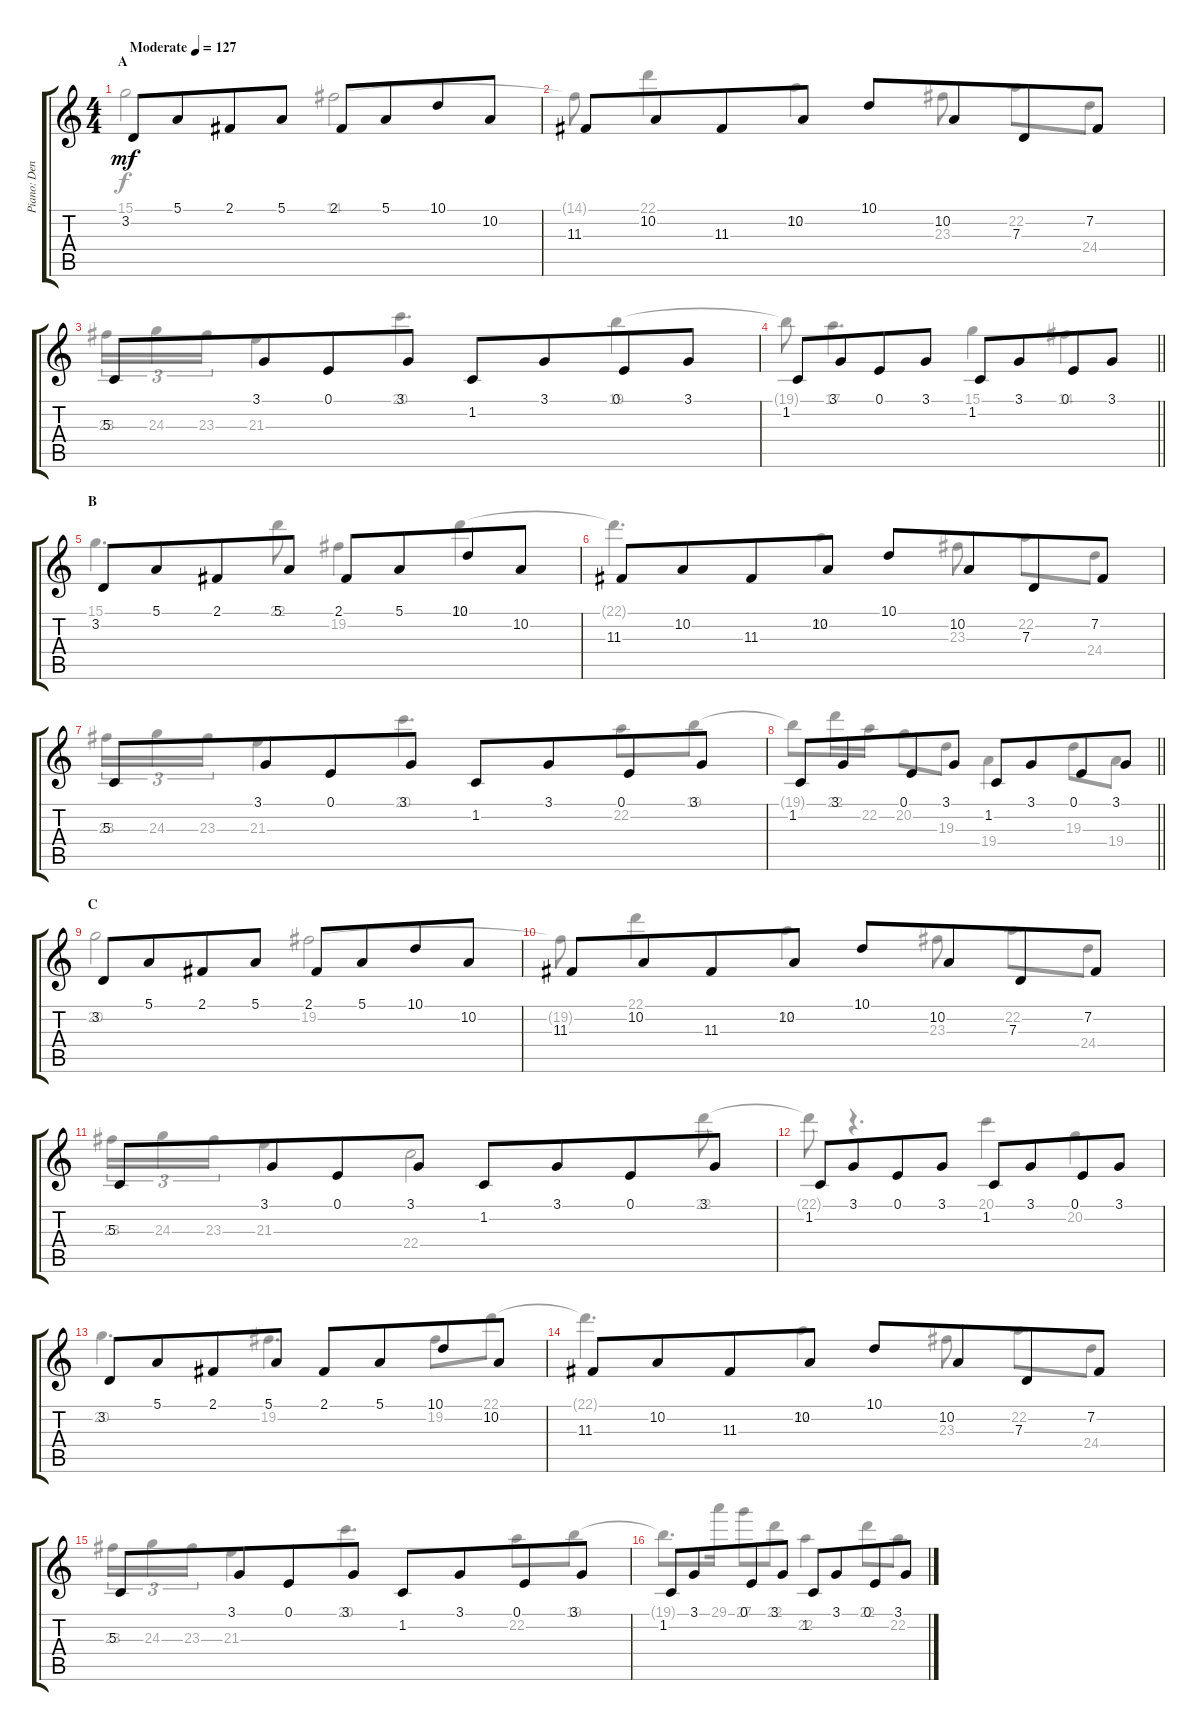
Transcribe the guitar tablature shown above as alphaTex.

\track ("Piano: Dennis" "Piano: Den") {instrument electricgrandpiano}
\staff {score tabs}
\tuning (E4 B3 G3 D3 A2 E2) {hide}
\voice
\ts (4 4)
\section ("" "A")
\tempo (127 "Moderate")
\clef g2
\ks c
3.2.8{dy mf instrument electricgrandpiano} 5.1.8{beam merge} 2.1.8 5.1.8 2.1.8{beam merge} 5.1.8{beam merge} 10.1.8{beam merge} 10.2.8 |
11.3.8{beam merge} 10.2.8{beam merge} 11.3.8{beam merge} 10.2.8 10.1.8 10.2.8{beam merge} 7.3.8 7.2.8 |
5.3.8 3.1.8{beam merge} 0.1.8 3.1.8 1.2.8 3.1.8{beam merge} 0.1.8 3.1.8 |
\barLineRight lightlight
1.2.8 3.1.8{beam merge} 0.1.8 3.1.8 1.2.8 3.1.8{beam merge} 0.1.8 3.1.8 |
\section ("" "B")
3.2.8 5.1.8{beam merge} 2.1.8 5.1.8 2.1.8{beam merge} 5.1.8{beam merge} 10.1.8{beam merge} 10.2.8 |
11.3.8{beam merge} 10.2.8{beam merge} 11.3.8{beam merge} 10.2.8 10.1.8 10.2.8{beam merge} 7.3.8 7.2.8 |
5.3.8 3.1.8{beam merge} 0.1.8 3.1.8 1.2.8 3.1.8{beam merge} 0.1.8 3.1.8 |
\barLineRight lightlight
1.2.8 3.1.8{beam merge} 0.1.8 3.1.8 1.2.8 3.1.8{beam merge} 0.1.8 3.1.8 |
\section ("" "C")
3.2.8 5.1.8{beam merge} 2.1.8 5.1.8 2.1.8{beam merge} 5.1.8{beam merge} 10.1.8{beam merge} 10.2.8 |
11.3.8{beam merge} 10.2.8{beam merge} 11.3.8{beam merge} 10.2.8 10.1.8 10.2.8{beam merge} 7.3.8 7.2.8 |
5.3.8 3.1.8{beam merge} 0.1.8 3.1.8 1.2.8 3.1.8{beam merge} 0.1.8 3.1.8 |
1.2.8 3.1.8{beam merge} 0.1.8 3.1.8 1.2.8 3.1.8{beam merge} 0.1.8 3.1.8 |
3.2.8 5.1.8{beam merge} 2.1.8 5.1.8 2.1.8{beam merge} 5.1.8{beam merge} 10.1.8{beam merge} 10.2.8 |
11.3.8{beam merge} 10.2.8{beam merge} 11.3.8{beam merge} 10.2.8 10.1.8 10.2.8{beam merge} 7.3.8 7.2.8 |
5.3.8 3.1.8{beam merge} 0.1.8 3.1.8 1.2.8 3.1.8{beam merge} 0.1.8 3.1.8 |
1.2.8 3.1.8{beam merge} 0.1.8 3.1.8 1.2.8 3.1.8{beam merge} 0.1.8 3.1.8
\voice
\clef g2
\ottava regular
\simile none
\ks c
15.1.2{dy f} 14.1.2 |
14.1{t}.8 22.1.4 22.2.4 23.3.8 22.2.8 24.4.8 |
23.3.16{tu (3 2)} 24.3.16{tu (3 2)} 23.3.16{tu (3 2)} 21.3.4 20.1.4{d} 19.1.4 |
\barLineRight lightlight
19.1{t}.8 17.1.4{d} 15.1.4 14.1.4 |
15.1.4{d} 22.1.8 19.2.4 22.1.4 |
22.1{t}.4{d} 22.2.4 23.3.8 22.2.8 24.4.8 |
23.3.16{tu (3 2)} 24.3.16{tu (3 2)} 23.3.16{tu (3 2)} 21.3.4 20.1.4{d} 22.2.8 19.1.8 |
\barLineRight lightlight
19.1{t}.8 22.1.16 22.2.16 20.2.8 19.3.8 19.4.4 19.3.8 19.4.8 |
20.2.2 19.2.2 |
19.2{t}.8 22.1.4 22.2.4 23.3.8 22.2.8 24.4.8 |
23.3.16{tu (3 2)} 24.3.16{tu (3 2)} 23.3.16{tu (3 2)} 21.3.4 22.4.2 22.1.8 |
22.1{t}.8 r.4{d} 20.1.4 20.2.4 |
20.2.4{d} 19.2.4{d} 19.2.8 22.1.8 |
22.1{t}.4{d} 22.2.4 23.3.8 22.2.8 24.4.8 |
23.3.16{tu (3 2)} 24.3.16{tu (3 2)} 23.3.16{tu (3 2)} 21.3.4 20.1.4{d} 22.2.8 19.1.8 |
19.1{t}.8{d} 29.1.16 27.1.8 22.1.8 22.2.4 22.1.8 22.2.8
